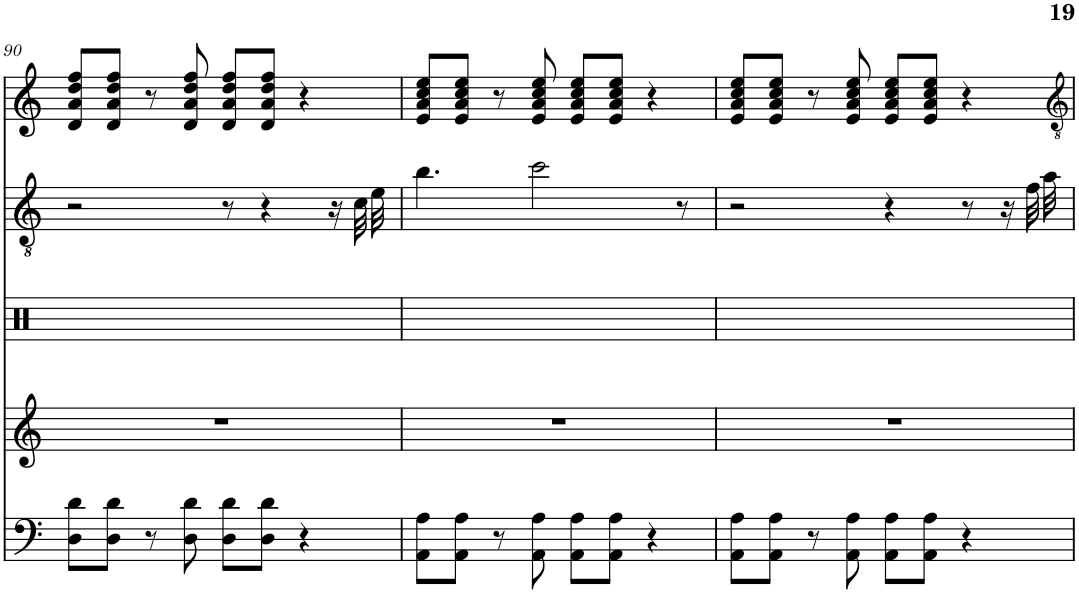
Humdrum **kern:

**kern	**kern	**kern	**kern	**kern
*part5	*part4	*part3	*part2	*part1
*staff5	*staff4	*staff3	*staff2	*staff1
*I"Voice	*I"Voice	*I"Voice	*I"Voice	*I"Voice
*I'V	*I'V	*I'V	*I'V	*I'V
!!LO:PB:g=z
*clefF4	*clefG2	*clefX	*clefGv2	*clefG2
*k[]	*k[]	*k[]	*k[]	*k[]
*M4/4	*M4/4	*M4/4	*M4/4	*M4/4
=90	=90	=90	=90	=90
8D\ 8d\L	1r	1ryy	2r	8d/ 8a/ 8dd/ 8ff/L
8D\ 8d\J	.	.	.	8d/ 8a/ 8dd/ 8ff/J
8r	.	.	.	8r
8D\ 8d\	.	.	.	8d/ 8a/ 8dd/ 8ff/
8D\ 8d\L	.	.	8r	8d/ 8a/ 8dd/ 8ff/L
8D\ 8d\J	.	.	4r	8d/ 8a/ 8dd/ 8ff/J
4r	.	.	.	4r
.	.	.	16r	.
.	.	.	32c\LLL	.
.	.	.	32e\JJJ	.
=91	=91	=91	=91	=91
8AA\ 8A\L	1r	1ryy	4.b\	8e/ 8a/ 8cc/ 8ee/L
8AA\ 8A\J	.	.	.	8e/ 8a/ 8cc/ 8ee/J
8r	.	.	.	8r
8AA\ 8A\	.	.	2cc\	8e/ 8a/ 8cc/ 8ee/
8AA\ 8A\L	.	.	.	8e/ 8a/ 8cc/ 8ee/L
8AA\ 8A\J	.	.	.	8e/ 8a/ 8cc/ 8ee/J
4r	.	.	.	4r
.	.	.	8r	.
=92	=92	=92	=92	=92
8AA\ 8A\L	1r	1ryy	2r	8e/ 8a/ 8cc/ 8ee/L
8AA\ 8A\J	.	.	.	8e/ 8a/ 8cc/ 8ee/J
8r	.	.	.	8r
8AA\ 8A\	.	.	.	8e/ 8a/ 8cc/ 8ee/
8AA\ 8A\L	.	.	4r	8e/ 8a/ 8cc/ 8ee/L
8AA\ 8A\J	.	.	.	8e/ 8a/ 8cc/ 8ee/J
4r	.	.	8r	4r
.	.	.	16r	.
.	.	.	32f\LLL	.
.	.	.	32a\JJJ	.
=	=	=	=	=
*-	*-	*-	*-	*-
